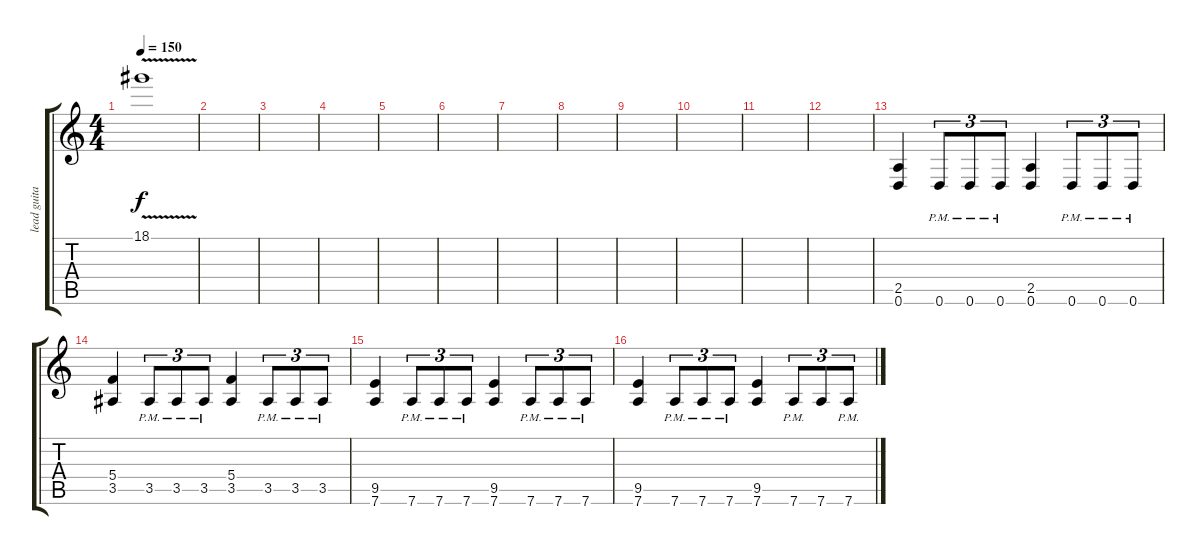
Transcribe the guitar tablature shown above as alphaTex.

\track ("lead guitar" "lead guita") {instrument distortionguitar}
\staff {score tabs}
\tuning (D4 A3 F3 C3 G2 D2) {hide}
\ts (4 4)
\tempo 150
\clef g2
\ks c
18.1{v}.1{dy f volume 8} |
|
|
|
|
|
|
|
|
|
|
|
(2.5 0.6).4 0.6{pm}.8{tu (3 2)} 0.6{pm}.8{tu (3 2)} 0.6{pm}.8{tu (3 2)} (2.5 0.6).4 0.6{pm}.8{tu (3 2)} 0.6{pm}.8{tu (3 2)} 0.6{pm}.8{tu (3 2)} |
(5.4 3.5).4 3.5{pm}.8{tu (3 2)} 3.5{pm}.8{tu (3 2)} 3.5{pm}.8{tu (3 2)} (5.4 3.5).4 3.5{pm}.8{tu (3 2)} 3.5{pm}.8{tu (3 2)} 3.5{pm}.8{tu (3 2)} |
(9.5 7.6).4 7.6{pm}.8{tu (3 2)} 7.6{pm}.8{tu (3 2)} 7.6{pm}.8{tu (3 2)} (9.5 7.6).4 7.6{pm}.8{tu (3 2)} 7.6{pm}.8{tu (3 2)} 7.6{pm}.8{tu (3 2)} |
(9.5 7.6).4 7.6{pm}.8{tu (3 2)} 7.6{pm}.8{tu (3 2)} 7.6{pm}.8{tu (3 2)} (9.5 7.6).4 7.6{pm}.8{tu (3 2)} 7.6.8{tu (3 2)} 7.6{pm}.8{tu (3 2)}
